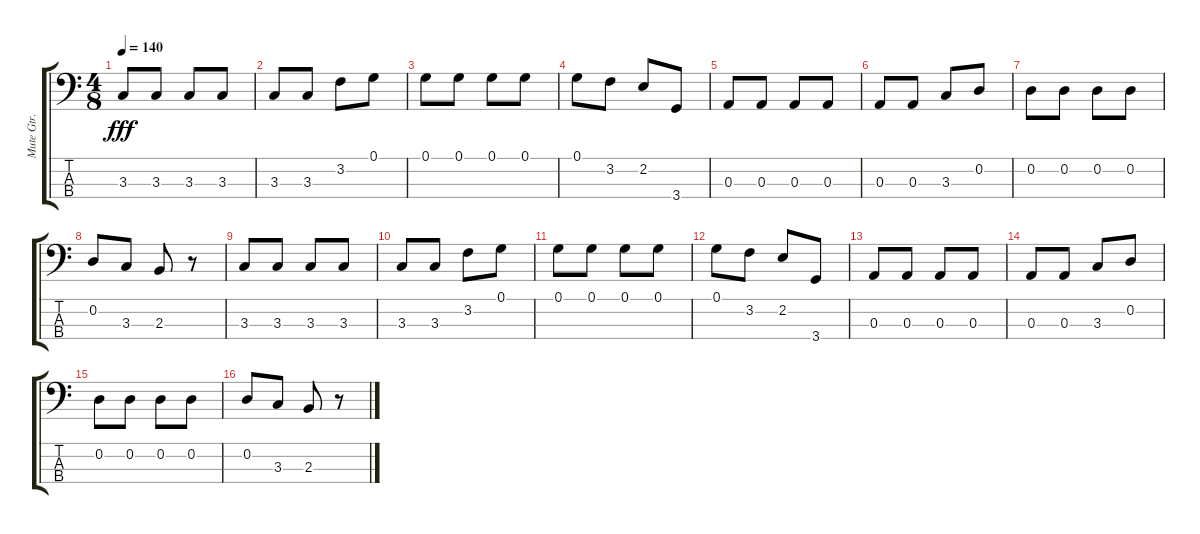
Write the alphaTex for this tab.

\track ("Mute Gtr." "Mute Gtr.") {instrument slapbass1}
\staff {score tabs}
\tuning (G2 D2 A1 E1) {hide}
\ts (4 8)
\tempo 140
\clef f4
\ks c
3.3.8{dy fff} 3.3.8 3.3.8 3.3.8 |
3.3.8 3.3.8 3.2.8 0.1.8 |
0.1.8 0.1.8 0.1.8 0.1.8 |
0.1.8 3.2.8 2.2.8 3.4.8 |
0.3.8 0.3.8 0.3.8 0.3.8 |
0.3.8 0.3.8 3.3.8 0.2.8 |
0.2.8 0.2.8 0.2.8 0.2.8 |
0.2.8 3.3.8 2.3.8 r.8 |
3.3.8 3.3.8 3.3.8 3.3.8 |
3.3.8 3.3.8 3.2.8 0.1.8 |
0.1.8 0.1.8 0.1.8 0.1.8 |
0.1.8 3.2.8 2.2.8 3.4.8 |
0.3.8 0.3.8 0.3.8 0.3.8 |
0.3.8 0.3.8 3.3.8 0.2.8 |
0.2.8 0.2.8 0.2.8 0.2.8 |
0.2.8 3.3.8 2.3.8 r.8
